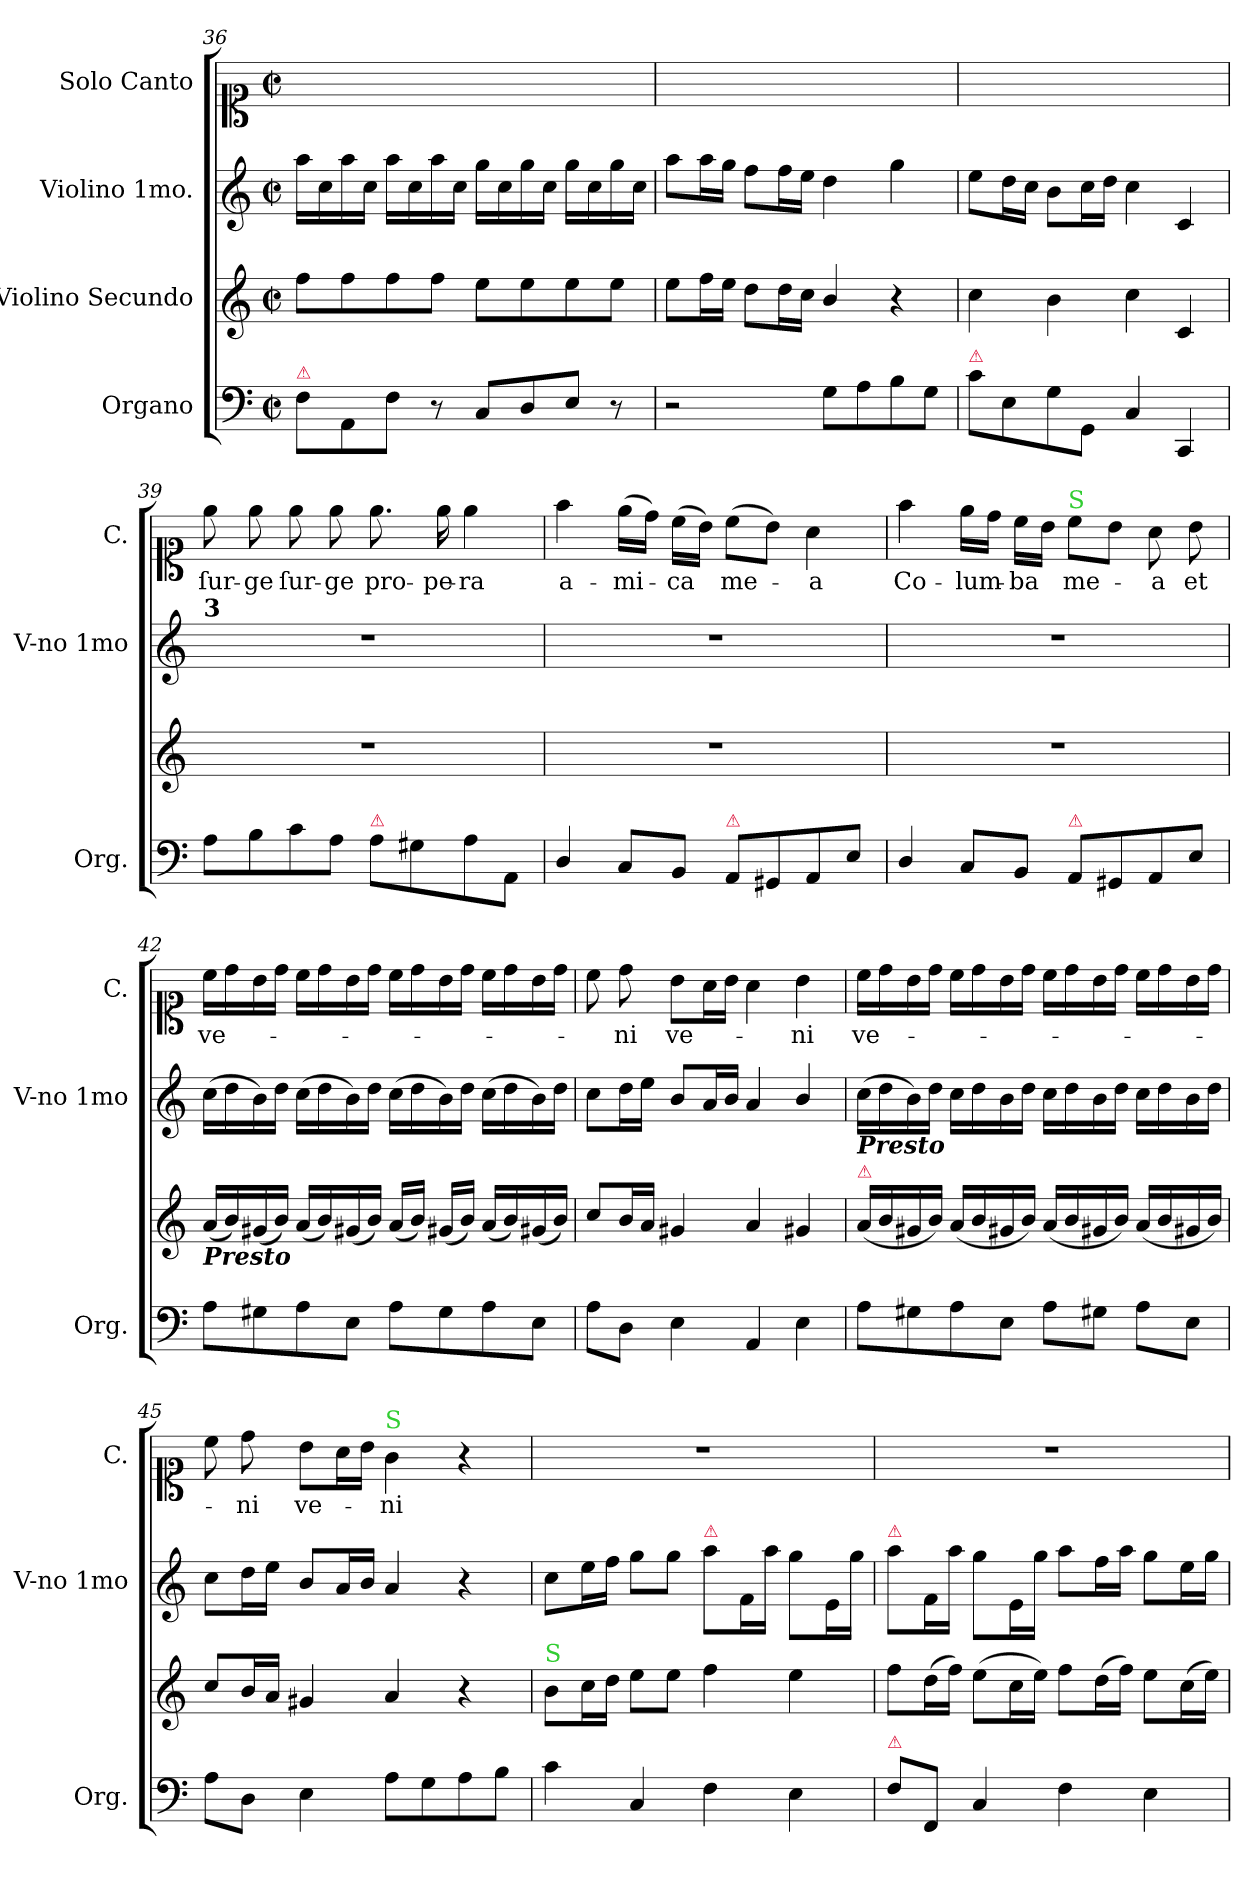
**kern	**kern	**kern	**kern	**text
*part4	*part3	*part2	*part1	*part1
*staff4	*staff3	*staff2	*staff1	*staff1
*I"Organo	*I"Violino Secundo	*I"Violino 1mo.	*I"Solo Canto	*
*I'Org.	*	*I'V-no 1mo	*I'C.	*
*clefF4	*clefG2	*clefG2	*clefC1	*
*k[]	*k[]	*k[]	*k[]	*
*M2/2	*M2/2	*M2/2	*M2/2	*
*met(c|)	*met(c|)	*met(c|)	*met(c|)	*
=36	=36	=36	=36	=36
!LO:TX:a:color=crimson:t=⚠	!	!	!	!
8F\L	8ff\L	16aa\LL	1ryy	.
.	.	16cc\	.	.
8AA/	8ff\	16aa\	.	.
.	.	16cc\JJ	.	.
8F\J	8ff\	16aa\LL	.	.
.	.	16cc\	.	.
8r	8ff\J	16aa\	.	.
.	.	16cc\JJ	.	.
8C/L	8ee\L	16gg\LL	.	.
.	.	16cc\	.	.
8D/	8ee\	16gg\	.	.
.	.	16cc\JJ	.	.
8E/J	8ee\	16gg\LL	.	.
.	.	16cc\	.	.
8r	8ee\J	16gg\	.	.
.	.	16cc\JJ	.	.
=37	=37	=37	=37	=37
2r	8ee\L	8aa\L	1ryy	.
.	16ff\L	16aa\L	.	.
.	16ee\JJ	16gg\JJ	.	.
.	8dd\L	8ff\L	.	.
.	16dd\L	16ff\L	.	.
.	16cc\JJ	16ee\JJ	.	.
8G\L	4b/	4dd\	.	.
8A\	.	.	.	.
8B\	4r	4gg\	.	.
8G\J	.	.	.	.
=38	=38	=38	=38	=38
!LO:TX:a:color=crimson:t=⚠	!	!	!	!
8c\L	4cc\	8ee\L	1ryy	.
8E\	.	16dd\L	.	.
.	.	16cc\JJ	.	.
8G\	4b\	8b\L	.	.
8GG/J	.	16cc\L	.	.
.	.	16dd\JJ	.	.
4C/	4cc\	4cc\	.	.
4CC/	4c/	4c/	.	.
=39	=39	=39	=39	=39
!	!	!LO:TX:a:B:t=3	!	!
8A\L	1r	1r	8ee\	ſur-
8B\	.	.	8ee\	-ge
8c\	.	.	8ee\	ſur-
8A\J	.	.	8ee\	-ge
!LO:TX:a:color=crimson:t=⚠	!	!	!	!
8A\L	.	.	8.ee\	pro-
8G#X\	.	.	.	.
.	.	.	16ee\	-pe-
8A\	.	.	4ee\	-ra
8AA/J	.	.	.	.
=40	=40	=40	=40	=40
4D/	1r	1r	4ff\	a-
8C/L	.	.	(>16ee\LL	-mi-
.	.	.	16dd\JJ)	.
8BB/J	.	.	(>16cc\LL	-ca
.	.	.	16b\JJ)	.
!LO:TX:a:color=crimson:t=⚠	!	!	!	!
8AA/L	.	.	(>8cc\L	me-
8GG#X/	.	.	8b\J)	.
8AA/	.	.	4a\	-a
8E\J	.	.	.	.
=41	=41	=41	=41	=41
4D/	1r	1r	4ff\	Co-
8C/L	.	.	16ee\LL	-lum-
.	.	.	16dd\JJ	.
8BB/J	.	.	16cc\LL	-ba
.	.	.	16b\JJ	.
!	!	!	!LO:TX:a:color=limegreen:t=S	!
!LO:TX:a:color=crimson:t=⚠	!	!	!	!
8AA/L	.	.	8cc\L	me-
8GG#X/	.	.	8b\J	.
8AA/	.	.	8a\	-a
8E\J	.	.	8b\	et
=42	=42	=42	=42	=42
!	!LO:TX:b:Bi:t=Presto	!	!	!
8A\L	(<16a/LL	(>16cc\LL	16cc\LL	ve-
.	16b/)	16dd\	16dd\	.
8G#X\	(<16g#X/	16b\)	16b\	.
.	16b/JJ)	16dd\JJ	16dd\JJ	.
8A\	(<16a/LL	(>16cc\LL	16cc\LL	.
.	16b/)	16dd\	16dd\	.
8E\J	(<16g#X/	16b\)	16b\	.
.	16b/JJ)	16dd\JJ	16dd\JJ	.
8A\L	(<16a/LL	(>16cc\LL	16cc\LL	.
.	16b/JJ)	16dd\	16dd\	.
8G#\	(<16g#X/LL	16b\)	16b\	.
.	16b/JJ)	16dd\JJ	16dd\JJ	.
8A\	(<16a/LL	(>16cc\LL	16cc\LL	.
.	16b/)	16dd\	16dd\	.
8E\J	(<16g#X/	16b\)	16b\	.
.	16b/JJ)	16dd\JJ	16dd\JJ	.
=43	=43	=43	=43	=43
8A\L	8cc/L	8cc\L	8cc\	.
8D\J	16b/L	16dd\L	8dd\	-ni
.	16a/JJ	16ee\JJ	.	.
4E\	4g#X/	8b/L	8b\L	ve-
.	.	16a/L	16a\L	.
.	.	16b/JJ	16b\JJ	.
4AA/	4a/	4a/	4a\	.
4E\	4g#X/	4b/	4b\	-ni
=44	=44	=44	=44	=44
!	!	!LO:TX:b:Bi:t=Presto	!	!
!	!	!LO:TX:b:Bi:color=crimson:t=⚠	!	!
8A\L	(<16a/LL	(>16cc\LL	16cc\LL	ve-
.	16b/	16dd\	16dd\	.
8G#X\	16g#X/	16b\)	16b\	.
.	16b/JJ)	16dd\JJ	16dd\JJ	.
8A\	(<16a/LL	16cc\LL	16cc\LL	.
.	16b/	16dd\	16dd\	.
8E\J	16g#X/	16b\	16b\	.
.	16b/JJ)	16dd\JJ	16dd\JJ	.
8A\L	(16a/LL	16cc\LL	16cc\LL	.
.	16b/	16dd\	16dd\	.
8G#X\J	16g#X/	16b\	16b\	.
.	16b/JJ)	16dd\JJ	16dd\JJ	.
8A\L	(16a/LL	16cc\LL	16cc\LL	.
.	16b/	16dd\	16dd\	.
8E\J	16g#X/	16b\	16b\	.
.	16b/JJ)	16dd\JJ	16dd\JJ	.
=45	=45	=45	=45	=45
8A\L	8cc/L	8cc\L	8cc\	.
8D\J	16b/L	16dd\L	8dd\	-ni
.	16a/JJ	16ee\JJ	.	.
4E\	4g#X/	8b/L	8b\L	ve-
.	.	16a/L	16a\L	.
.	.	16b/JJ	16b\JJ	.
!	!	!	!LO:TX:a:color=limegreen:t=S	!
8A\L	4a/	4a/	4g\	-ni
8G\	.	.	.	.
8A\	4r	4r	4r	.
8B\J	.	.	.	.
=46	=46	=46	=46	=46
!	!LO:TX:a:color=limegreen:t=S	!	!	!
4c\	8b\L	8cc\L	1r	.
.	16cc\L	16ee\L	.	.
.	16dd\JJ	16ff\JJ	.	.
4C/	8ee\L	8gg\L	.	.
.	8ee\J	8gg\J	.	.
!	!	!LO:TX:a:color=crimson:t=⚠	!	!
4F\	4ff\	8aa\L	.	.
.	.	16f/L	.	.
.	.	16aa\JJ	.	.
4E\	4ee\	8gg\L	.	.
.	.	16e/L	.	.
.	.	16gg\JJ	.	.
=47	=47	=47	=47	=47
!	!	!LO:TX:a:color=crimson:t=⚠	!	!
!LO:TX:a:color=crimson:t=⚠	!	!	!	!
8F\L	8ff\L	8aa\L	1r	.
8FF/J	(>16dd\L	16f/L	.	.
.	16ff\JJ)	16aa\JJ	.	.
4C/	(>8ee\L	8gg\L	.	.
.	16cc\L	16e/L	.	.
.	16ee\JJ)	16gg\JJ	.	.
4F\	8ff\L	8aa\L	.	.
.	(>16dd\L	16ff\L	.	.
.	16ff\JJ)	16aa\JJ	.	.
4E\	8ee\L	8gg\L	.	.
.	(>16cc\L	16ee\L	.	.
.	16ee\JJ)	16gg\JJ	.	.
=	=	=	=	=
*-	*-	*-	*-	*-
